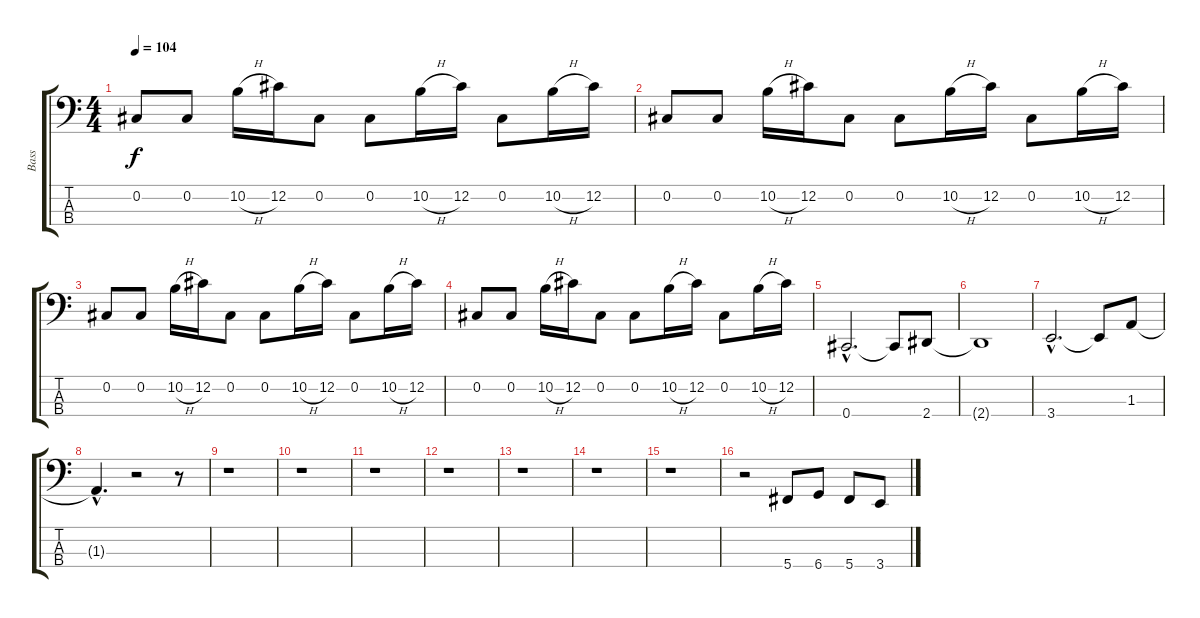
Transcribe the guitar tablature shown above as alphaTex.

\track ("Bass" "Bass") {instrument electricbassfinger}
\staff {score tabs}
\tuning (Gb2 Db2 Ab1 Db1) {hide}
\ts (4 4)
\tempo 104
\clef f4
\ks c
0.2.8{dy f} 0.2.8 10.2{h}.16 12.2.16 0.2.8 0.2.8 10.2{h}.16 12.2.16 0.2.8 10.2{h}.16 12.2.16 |
0.2.8 0.2.8 10.2{h}.16 12.2.16 0.2.8 0.2.8 10.2{h}.16 12.2.16 0.2.8 10.2{h}.16 12.2.16 |
0.2.8 0.2.8 10.2{h}.16 12.2.16 0.2.8 0.2.8 10.2{h}.16 12.2.16 0.2.8 10.2{h}.16 12.2.16 |
0.2.8 0.2.8 10.2{h}.16 12.2.16 0.2.8 0.2.8 10.2{h}.16 12.2.16 0.2.8 10.2{h}.16 12.2.16 |
0.4{hac}.2{d} 0.4{t}.8 2.4.8 |
2.4{t}.1 |
3.4{hac}.2{d} 3.4{t}.8 1.3.8 |
1.3{hac t}.4{d} r.2 r.8 |
r.1 |
r.1 |
r.1 |
r.1 |
r.1 |
r.1 |
r.1 |
r.2 5.4.8 6.4.8 5.4.8 3.4.8
